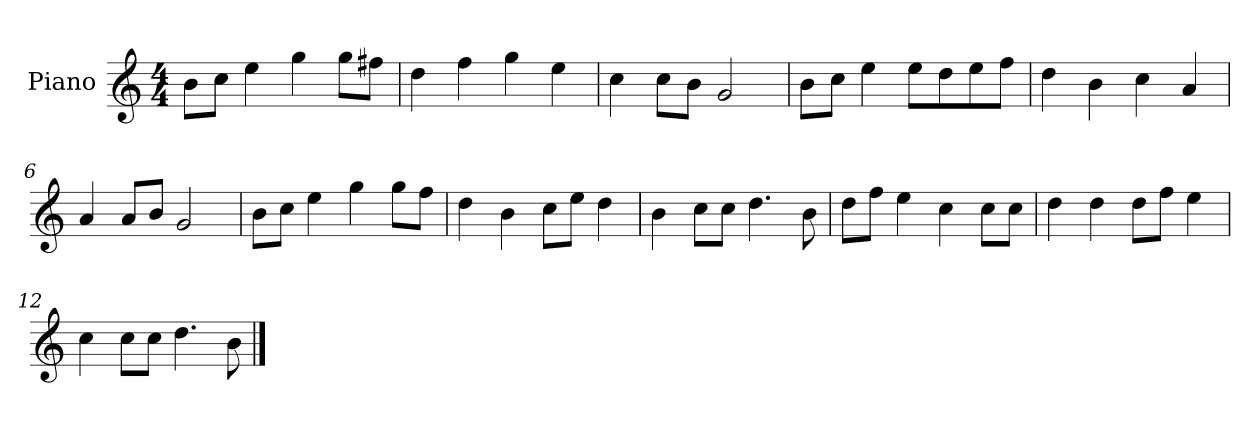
**kern
*part1
*staff1
*I"Piano
*I'P-no
*clefG2
*k[]
*M4/4
*MM90
=1
8b\L
8cc\J
4ee\
4gg\
8gg\L
8ff#X\J
=2
4dd\
4ff\
4gg\
4ee\
=3
4cc\
8cc\L
8b\J
2g/
=4
8b\L
8cc\J
4ee\
8ee\L
8dd\
8ee\
8ff\J
=5
4dd\
4b\
4cc\
4a/
=6
4a/
8a/L
8b/J
2g/
=7
8b\L
8cc\J
4ee\
4gg\
8gg\L
8ff\J
!!LO:LB:g=z
=8
4dd\
4b\
8cc\L
8ee\J
4dd\
=9
4b\
8cc\L
8cc\J
4.dd\
8b\
=10
8dd\L
8ff\J
4ee\
4cc\
8cc\L
8cc\J
=11
4dd\
4dd\
8dd\L
8ff\J
4ee\
=12
4cc\
8cc\L
8cc\J
4.dd\
8b\
==
*-
